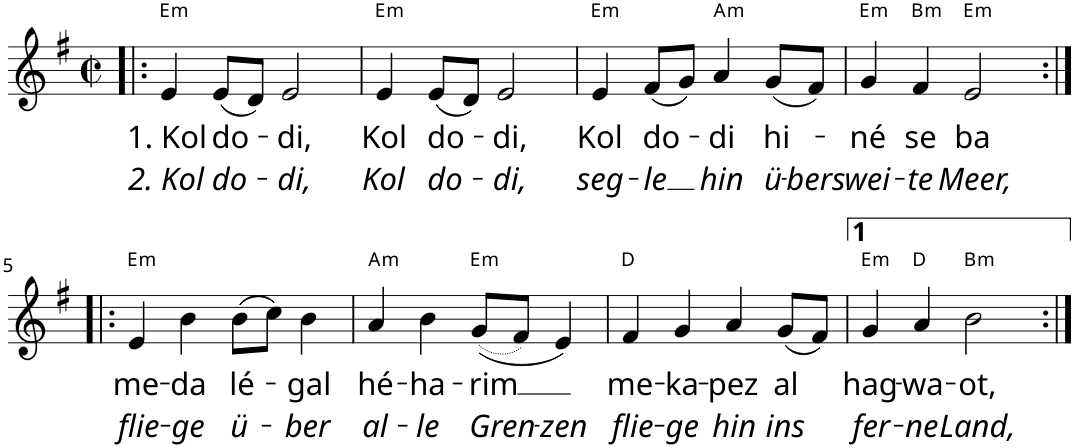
**kern	**text	**text	**harte
*part1	*part1	*part1	*part1
*staff1	*staff1	*staff1	*
*I"Voice	*	*	*
*I'Voice	*	*	*
*clefG2	*	*	*
*k[f#]	*	*	*
*M2/2	*	*	*
*met(c|)	*	*	*
=1!|:	=1!|:	=1!|:	=1!|:
!	!LO:LY:b	!LO:LY:b	!LO:H:kt=m
4e/	1. Kol	2. Kol	E:min
!	!LO:LY:b	!LO:LY:b	!
(8e/L	do-	do-	.
8d/J)	.	.	.
!	!LO:LY:b	!LO:LY:b	!
2e/	-di,	-di,	.
=2	=2	=2	=2
!	!LO:LY:b	!LO:LY:b	!LO:H:kt=m
4e/	Kol	Kol	E:min
!	!LO:LY:b	!LO:LY:b	!
(8e/L	do-	do-	.
8d/J)	.	.	.
!	!LO:LY:b	!LO:LY:b	!
2e/	-di,	-di,	.
=3	=3	=3	=3
!	!LO:LY:b	!LO:LY:b	!LO:H:kt=m
4e/	Kol	seg-	E:min
!	!LO:LY:b	!LO:LY:b	!
(8f#/L	do-	-le	.
8g/J)	.	.	.
!	!LO:LY:b	!LO:LY:b	!LO:H:kt=m
4a/	-di	hin	A:min
!	!LO:LY:b	!LO:LY:b	!
(8g/L	hi-	ü-	.
!	!	!LO:LY:b	!
8f#/J)	.	-bers	.
=4	=4	=4	=4
!	!LO:LY:b	!LO:LY:b	!LO:H:kt=m
4g/	-né	wei-	E:min
!	!LO:LY:b	!LO:LY:b	!LO:H:kt=m
4f#/	se	-te	B:min
!	!LO:LY:b	!LO:LY:b	!LO:H:kt=m
2e/	ba	Meer,	E:min
!!LO:LB:g=z
=5:|!|:	=5:|!|:	=5:|!|:	=5:|!|:
!	!LO:LY:b	!LO:LY:b	!LO:H:kt=m
4e/	me-	flie-	E:min
!	!LO:LY:b	!LO:LY:b	!
4b\	-da	-ge	.
!	!LO:LY:b	!LO:LY:b	!
(8b\L	lé-	ü-	.
8cc\J)	.	.	.
!	!LO:LY:b	!LO:LY:b	!
4b\	-gal	-ber	.
=6	=6	=6	=6
!	!LO:LY:b	!LO:LY:b	!LO:H:kt=m
4a/	hé-	al-	A:min
!	!LO:LY:b	!LO:LY:b	!
4b\	-ha-	-le	.
!	!LO:LY:b	!LO:LY:b	!LO:H:kt=m
((8g/L	-rim	Gren-	E:min
8f#/J)	.	.	.
!	!	!LO:LY:b	!
4e/)	.	-zen	.
=7	=7	=7	=7
!	!LO:LY:b	!LO:LY:b	!
4f#/	me-	flie-	D:maj
!	!LO:LY:b	!LO:LY:b	!
4g/	-ka-	-ge	.
!	!LO:LY:b	!LO:LY:b	!
4a/	-pez	hin	.
!	!LO:LY:b	!LO:LY:b	!
(8g/L	al	ins	.
8f#/J)	.	.	.
=8	=8	=8	=8
!	!LO:LY:b	!LO:LY:b	!LO:H:kt=m
4g/	hag-	fer-	E:min
!	!LO:LY:b	!LO:LY:b	!
4a/	-wa-	-ne	D:maj
!	!LO:LY:b	!LO:LY:b	!LO:H:kt=m
2b\	-ot,	Land,	B:min
=:|!	=:|!	=:|!	=:|!
*-	*-	*-	*-
